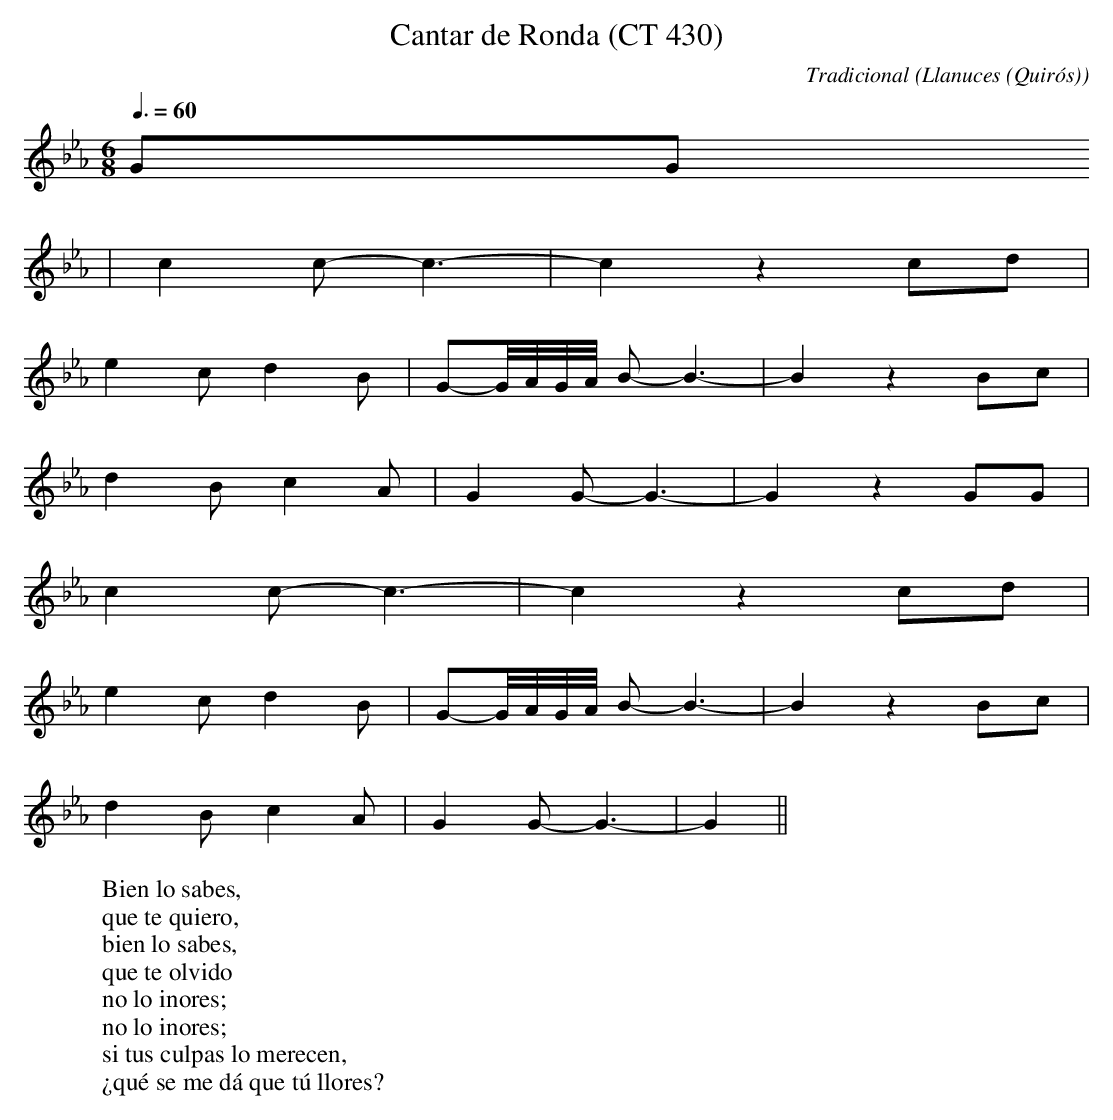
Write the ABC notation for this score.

X:1
T:Cantar de Ronda (CT 430)
C:Tradicional
O:Llanuces (Quirós)
M:6/8
L:1/8
Q:3/8=60
K:Cm
GG
|c2 c-c3-|c2 z2 cd|
e2 c d2 B|G-G/4A/4G/4A/4 B-B3-|B2 z2 Bc|
d2 B c2 A|G2 G-G3-|G2 z2 GG|
c2 c-c3-|c2 z2 cd|
e2 c d2 B|G-G/4A/4G/4A/4 B-B3-|B2 z2 Bc|
d2 B c2 A|G2 G-G3-|G2 ||
W:Bien lo sabes,
W:que te quiero,
W:bien lo sabes,
W:que te olvido
W:no lo inores;
W:no lo inores;
W:si tus culpas lo merecen,
W:¿qué se me dá que tú llores?
W:
